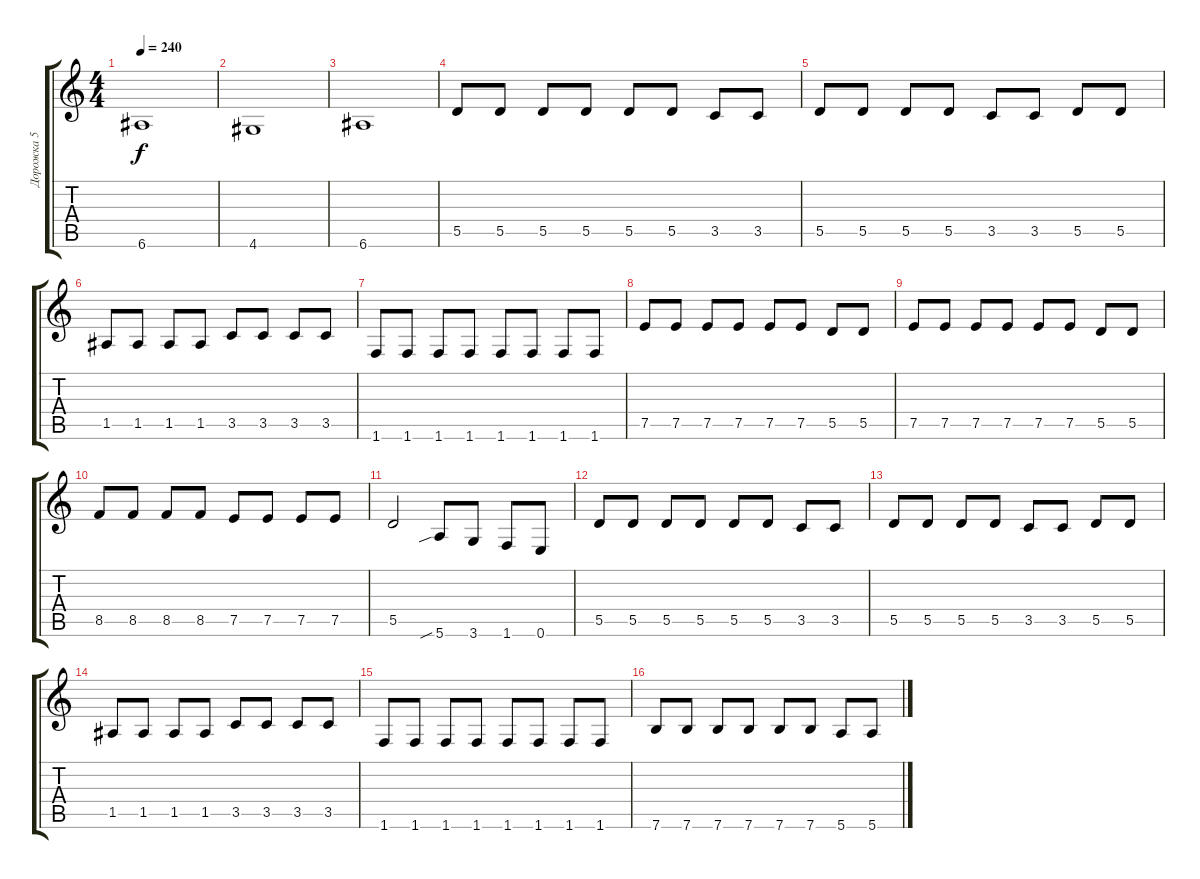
\track ("Дорожка 5" "Дорожка 5") {instrument electricbassfinger}
\staff {score tabs}
\tuning (E4 B3 G3 D3 A2 E2) {hide}
\ts (4 4)
\tempo 240
\clef g2
\ks c
6.6.1{dy f} |
4.6.1 |
6.6.1 |
5.5.8 5.5.8 5.5.8 5.5.8 5.5.8 5.5.8 3.5.8 3.5.8 |
5.5.8 5.5.8 5.5.8 5.5.8 3.5.8 3.5.8 5.5.8 5.5.8 |
1.5.8 1.5.8 1.5.8 1.5.8 3.5.8 3.5.8 3.5.8 3.5.8 |
1.6.8 1.6.8 1.6.8 1.6.8 1.6.8 1.6.8 1.6.8 1.6.8 |
7.5.8 7.5.8 7.5.8 7.5.8 7.5.8 7.5.8 5.5.8 5.5.8 |
7.5.8 7.5.8 7.5.8 7.5.8 7.5.8 7.5.8 5.5.8 5.5.8 |
8.5.8 8.5.8 8.5.8 8.5.8 7.5.8 7.5.8 7.5.8 7.5.8 |
5.5.2 5.6{sib}.8 3.6.8 1.6.8 0.6.8 |
5.5.8 5.5.8 5.5.8 5.5.8 5.5.8 5.5.8 3.5.8 3.5.8 |
5.5.8 5.5.8 5.5.8 5.5.8 3.5.8 3.5.8 5.5.8 5.5.8 |
1.5.8 1.5.8 1.5.8 1.5.8 3.5.8 3.5.8 3.5.8 3.5.8 |
1.6.8 1.6.8 1.6.8 1.6.8 1.6.8 1.6.8 1.6.8 1.6.8 |
7.6.8 7.6.8 7.6.8 7.6.8 7.6.8 7.6.8 5.6.8 5.6.8
